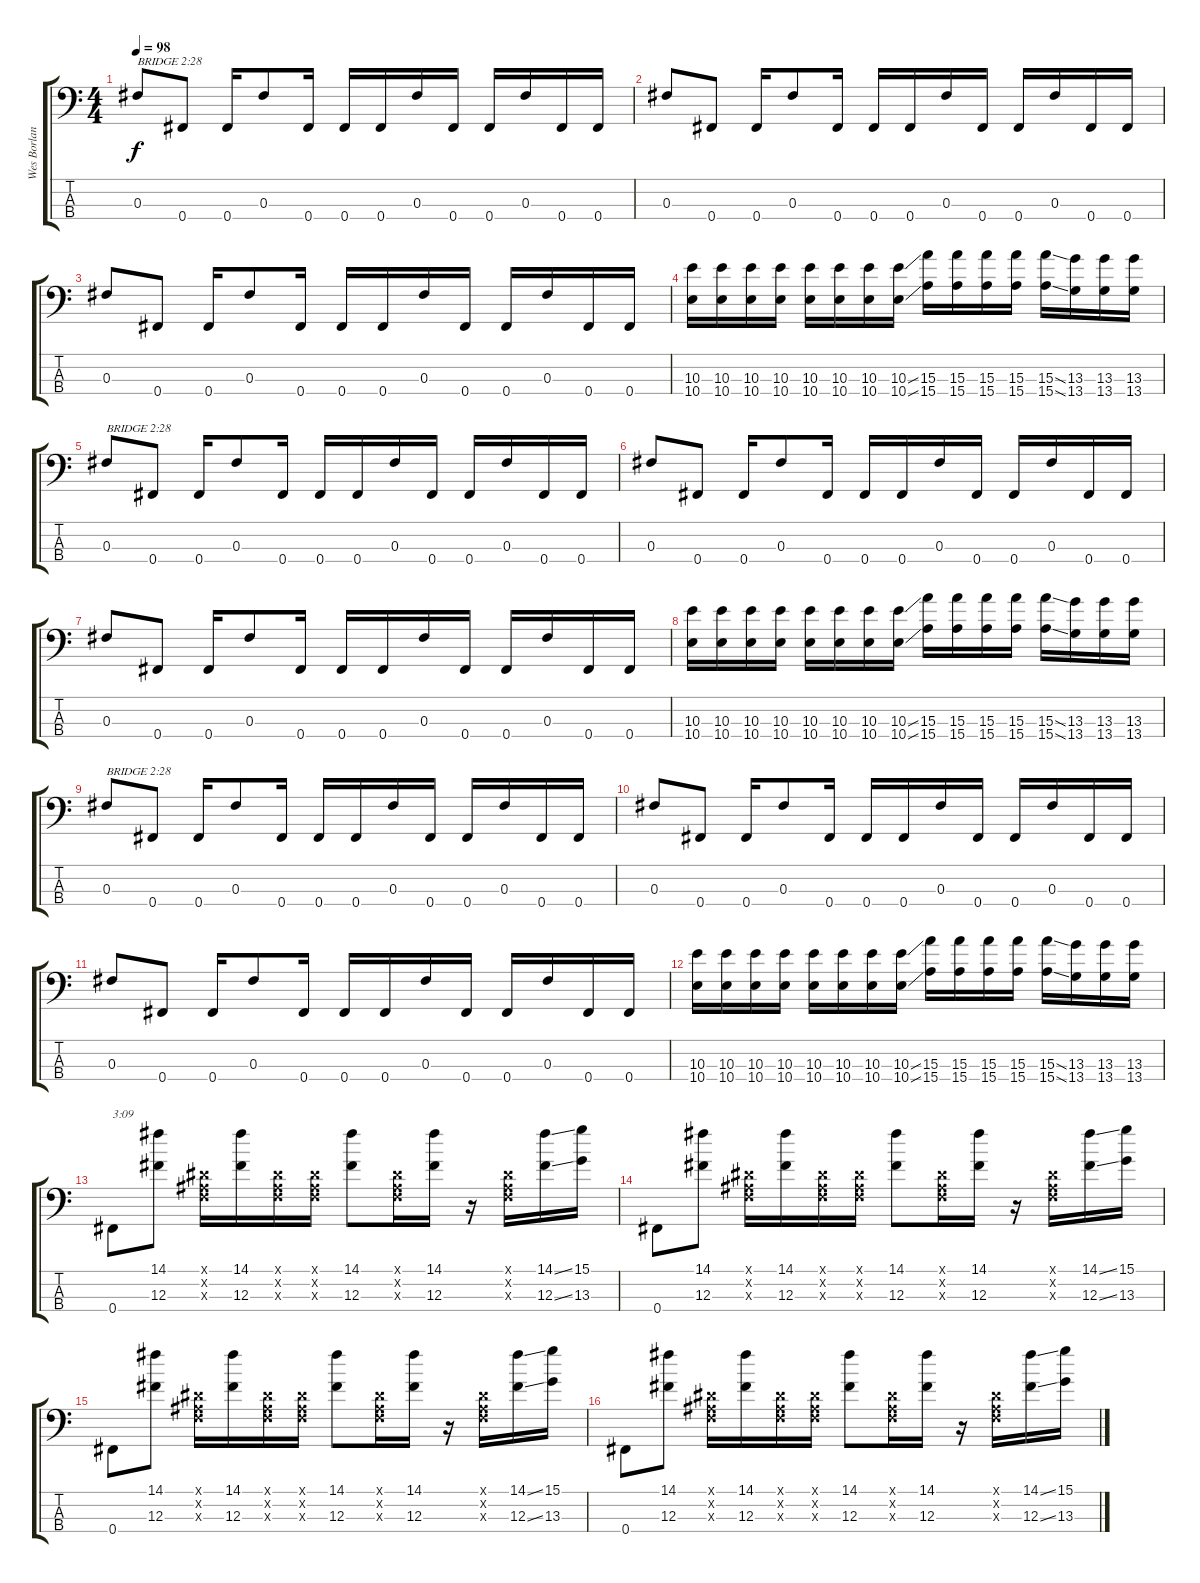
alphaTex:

\track ("Wes Borland (Guitar)" "Wes Borlan") {instrument distortionguitar}
\staff {score tabs}
\tuning (E3 B2 Gb2 Gb1) {hide}
\ts (4 4)
\tempo 98
\clef f4
\ks c
0.3.8{txt "BRIDGE 2:28" dy f} 0.4.8 0.4.16 0.3.8 0.4.16 0.4.16 0.4.16 0.3.16 0.4.16 0.4.16 0.3.16 0.4.16 0.4.16 |
0.3.8 0.4.8 0.4.16 0.3.8 0.4.16 0.4.16 0.4.16 0.3.16 0.4.16 0.4.16 0.3.16 0.4.16 0.4.16 |
0.3.8 0.4.8 0.4.16 0.3.8 0.4.16 0.4.16 0.4.16 0.3.16 0.4.16 0.4.16 0.3.16 0.4.16 0.4.16 |
(10.3 10.4).16 (10.3 10.4).16 (10.3 10.4).16 (10.3 10.4).16 (10.3 10.4).16 (10.3 10.4).16 (10.3 10.4).16 (10.3{ss} 10.4{ss}).16 (15.3 15.4).16 (15.3 15.4).16 (15.3 15.4).16 (15.3 15.4).16 (15.3{ss} 15.4{ss}).16 (13.3 13.4).16 (13.3 13.4).16 (13.3 13.4).16 |
0.3.8{txt "BRIDGE 2:28"} 0.4.8 0.4.16 0.3.8 0.4.16 0.4.16 0.4.16 0.3.16 0.4.16 0.4.16 0.3.16 0.4.16 0.4.16 |
0.3.8 0.4.8 0.4.16 0.3.8 0.4.16 0.4.16 0.4.16 0.3.16 0.4.16 0.4.16 0.3.16 0.4.16 0.4.16 |
0.3.8 0.4.8 0.4.16 0.3.8 0.4.16 0.4.16 0.4.16 0.3.16 0.4.16 0.4.16 0.3.16 0.4.16 0.4.16 |
(10.3 10.4).16 (10.3 10.4).16 (10.3 10.4).16 (10.3 10.4).16 (10.3 10.4).16 (10.3 10.4).16 (10.3 10.4).16 (10.3{ss} 10.4{ss}).16 (15.3 15.4).16 (15.3 15.4).16 (15.3 15.4).16 (15.3 15.4).16 (15.3{ss} 15.4{ss}).16 (13.3 13.4).16 (13.3 13.4).16 (13.3 13.4).16 |
0.3.8{txt "BRIDGE 2:28"} 0.4.8 0.4.16 0.3.8 0.4.16 0.4.16 0.4.16 0.3.16 0.4.16 0.4.16 0.3.16 0.4.16 0.4.16 |
0.3.8 0.4.8 0.4.16 0.3.8 0.4.16 0.4.16 0.4.16 0.3.16 0.4.16 0.4.16 0.3.16 0.4.16 0.4.16 |
0.3.8 0.4.8 0.4.16 0.3.8 0.4.16 0.4.16 0.4.16 0.3.16 0.4.16 0.4.16 0.3.16 0.4.16 0.4.16 |
(10.3 10.4).16 (10.3 10.4).16 (10.3 10.4).16 (10.3 10.4).16 (10.3 10.4).16 (10.3 10.4).16 (10.3 10.4).16 (10.3{ss} 10.4{ss}).16 (15.3 15.4).16 (15.3 15.4).16 (15.3 15.4).16 (15.3 15.4).16 (15.3{ss} 15.4{ss}).16 (13.3 13.4).16 (13.3 13.4).16 (13.3 13.4).16 |
0.4.8{txt "3:09"} (14.1 12.3).8 (-1.1{x} -1.2{x} -1.3{x}).16 (14.1 12.3).16 (-1.1{x} -1.2{x} -1.3{x}).16 (-1.1{x} -1.2{x} -1.3{x}).16 (14.1 12.3).8 (-1.1{x} -1.2{x} -1.3{x}).16 (14.1 12.3).16 r.16 (-1.1{x} -1.2{x} -1.3{x}).16 (14.1{ss} 12.3{ss}).16 (15.1 13.3).16 |
0.4.8 (14.1 12.3).8 (-1.1{x} -1.2{x} -1.3{x}).16 (14.1 12.3).16 (-1.1{x} -1.2{x} -1.3{x}).16 (-1.1{x} -1.2{x} -1.3{x}).16 (14.1 12.3).8 (-1.1{x} -1.2{x} -1.3{x}).16 (14.1 12.3).16 r.16 (-1.1{x} -1.2{x} -1.3{x}).16 (14.1{ss} 12.3{ss}).16 (15.1 13.3).16 |
0.4.8 (14.1 12.3).8 (-1.1{x} -1.2{x} -1.3{x}).16 (14.1 12.3).16 (-1.1{x} -1.2{x} -1.3{x}).16 (-1.1{x} -1.2{x} -1.3{x}).16 (14.1 12.3).8 (-1.1{x} -1.2{x} -1.3{x}).16 (14.1 12.3).16 r.16 (-1.1{x} -1.2{x} -1.3{x}).16 (14.1{ss} 12.3{ss}).16 (15.1 13.3).16 |
0.4.8 (14.1 12.3).8 (-1.1{x} -1.2{x} -1.3{x}).16 (14.1 12.3).16 (-1.1{x} -1.2{x} -1.3{x}).16 (-1.1{x} -1.2{x} -1.3{x}).16 (14.1 12.3).8 (-1.1{x} -1.2{x} -1.3{x}).16 (14.1 12.3).16 r.16 (-1.1{x} -1.2{x} -1.3{x}).16 (14.1{ss} 12.3{ss}).16 (15.1 13.3).16
